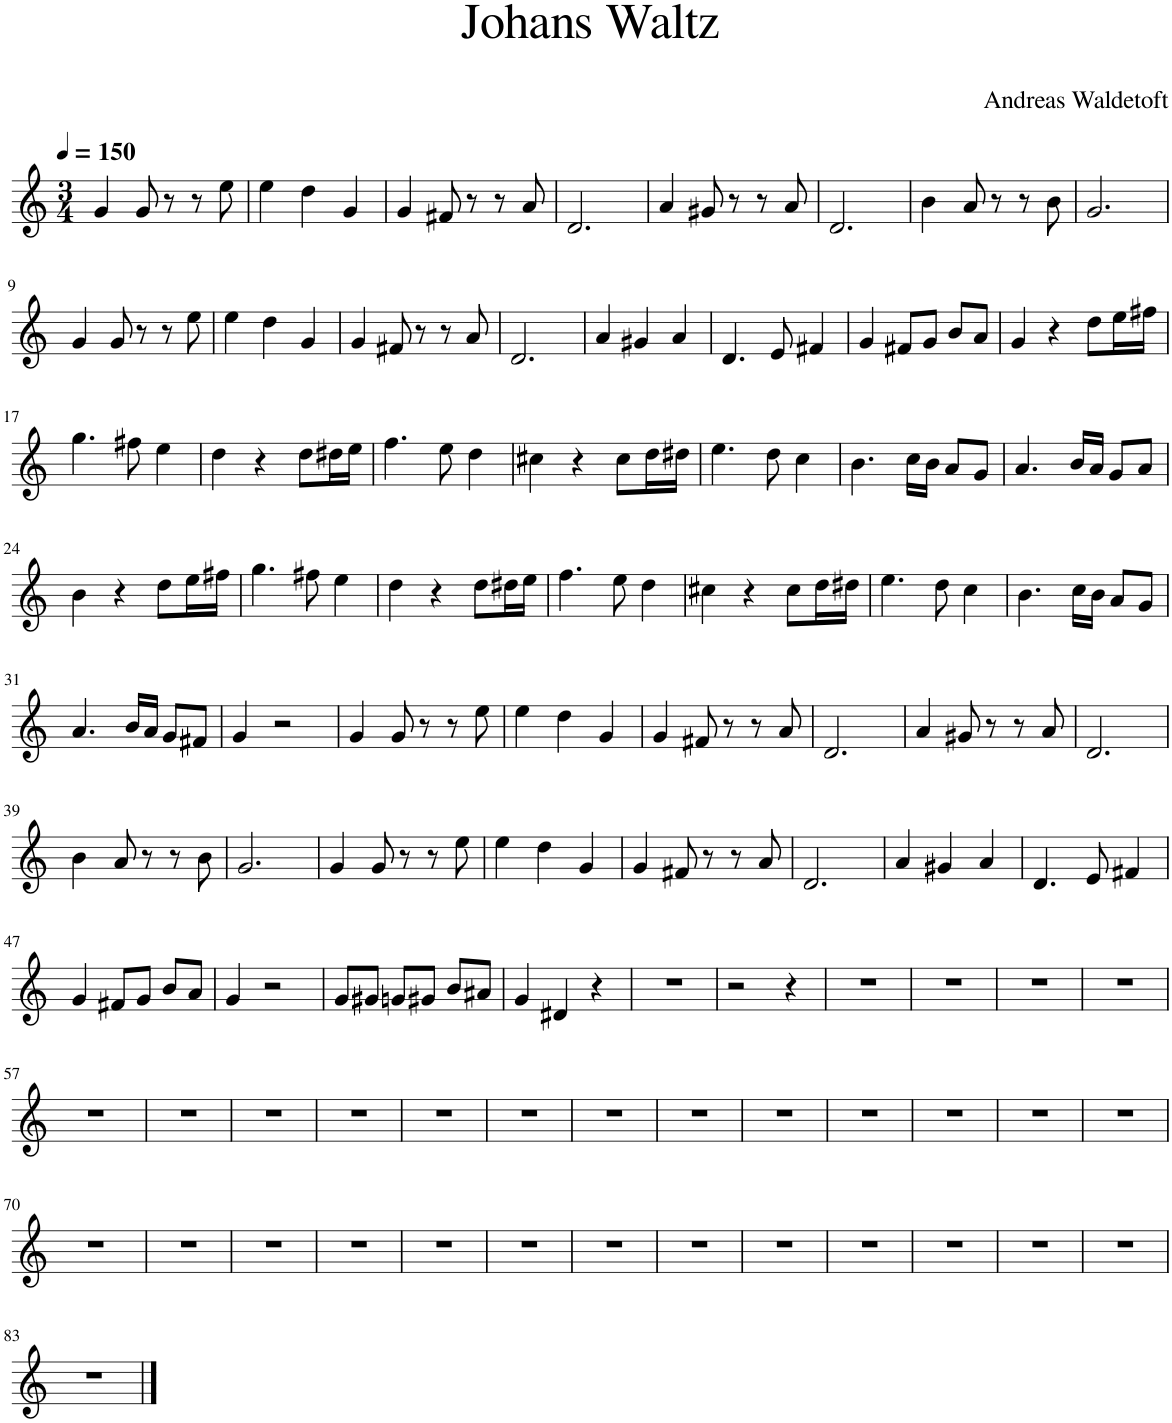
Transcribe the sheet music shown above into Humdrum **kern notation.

**kern
*part1
*staff1
*I"小提琴
*clefG2
*k[]
*M3/4
*MM150
=1
4g/
8g/
8r
8r
8ee\
=2
4ee\
4dd\
4g/
=3
4g/
8f#X/
8r
8r
8a/
=4
2.d/
=5
4a/
8g#X/
8r
8r
8a/
=6
2.d/
=7
4b\
8a/
8r
8r
8b\
=8
2.g/
!!LO:LB:g=z
=9
4g/
8g/
8r
8r
8ee\
=10
4ee\
4dd\
4g/
=11
4g/
8f#X/
8r
8r
8a/
=12
2.d/
=13
4a/
4g#X/
4a/
=14
4.d/
8e/
4f#X/
=15
4g/
8f#X/L
8g/J
8b/L
8a/J
=16
4g/
4r
8dd\L
16ee\L
16ff#X\JJ
!!LO:LB:g=z
=17
4.gg\
8ff#X\
4ee\
=18
4dd\
4r
8dd\L
16dd#X\L
16ee\JJ
=19
4.ff\
8ee\
4dd\
=20
4cc#X\
4r
8cc#\L
16dd\L
16dd#X\JJ
=21
4.ee\
8dd\
4cc\
=22
4.b\
16cc\LL
16b\JJ
8a/L
8g/J
=23
4.a/
16b/LL
16a/JJ
8g/L
8a/J
!!LO:LB:g=z
=24
4b\
4r
8dd\L
16ee\L
16ff#X\JJ
=25
4.gg\
8ff#X\
4ee\
=26
4dd\
4r
8dd\L
16dd#X\L
16ee\JJ
=27
4.ff\
8ee\
4dd\
=28
4cc#X\
4r
8cc#\L
16dd\L
16dd#X\JJ
=29
4.ee\
8dd\
4cc\
=30
4.b\
16cc\LL
16b\JJ
8a/L
8g/J
!!LO:LB:g=z
=31
4.a/
16b/LL
16a/JJ
8g/L
8f#X/J
=32
4g/
2r
=33
4g/
8g/
8r
8r
8ee\
=34
4ee\
4dd\
4g/
=35
4g/
8f#X/
8r
8r
8a/
=36
2.d/
=37
4a/
8g#X/
8r
8r
8a/
=38
2.d/
!!LO:LB:g=z
=39
4b\
8a/
8r
8r
8b\
=40
2.g/
=41
4g/
8g/
8r
8r
8ee\
=42
4ee\
4dd\
4g/
=43
4g/
8f#X/
8r
8r
8a/
=44
2.d/
=45
4a/
4g#X/
4a/
=46
4.d/
8e/
4f#X/
!!LO:LB:g=z
=47
4g/
8f#X/L
8g/J
8b/L
8a/J
=48
4g/
2r
=49
8g/L
8g#X/J
8gn/L
8g#X/J
8b/L
8a#X/J
=50
4g/
4d#X/
4r
=51
2.r
=52
2r
4r
=53
2.r
=54
2.r
=55
2.r
=56
2.r
!!LO:LB:g=z
=57
2.r
=58
2.r
=59
2.r
=60
2.r
=61
2.r
=62
2.r
=63
2.r
=64
2.r
=65
2.r
=66
2.r
=67
2.r
=68
2.r
=69
2.r
!!LO:LB:g=z
=70
2.r
=71
2.r
=72
2.r
=73
2.r
=74
2.r
=75
2.r
=76
2.r
=77
2.r
=78
2.r
=79
2.r
=80
2.r
=81
2.r
=82
2.r
!!LO:LB:g=z
=83
2.r
==
*-
